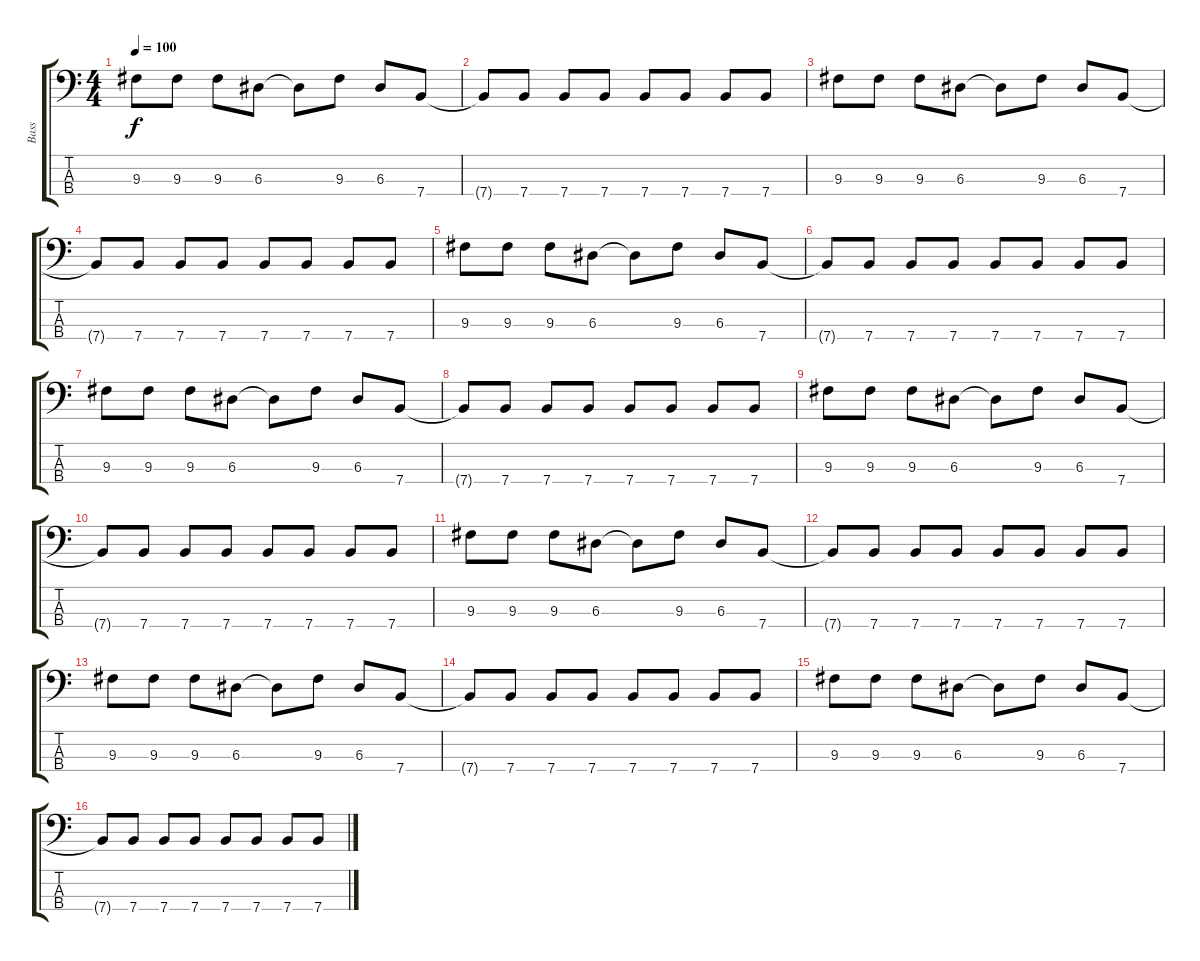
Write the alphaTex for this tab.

\track ("Bass" "Bass") {instrument electricbassfinger}
\staff {score tabs}
\tuning (G2 D2 A1 E1) {hide}
\ts (4 4)
\tempo 100
\clef f4
\ks c
9.3.8{dy f} 9.3.8 9.3.8 6.3.8 6.3{t}.8 9.3.8 6.3.8 7.4.8 |
7.4{t}.8 7.4.8 7.4.8 7.4.8 7.4.8 7.4.8 7.4.8 7.4.8 |
9.3.8 9.3.8 9.3.8 6.3.8 6.3{t}.8 9.3.8 6.3.8 7.4.8 |
7.4{t}.8 7.4.8 7.4.8 7.4.8 7.4.8 7.4.8 7.4.8 7.4.8 |
9.3.8 9.3.8 9.3.8 6.3.8 6.3{t}.8 9.3.8 6.3.8 7.4.8 |
7.4{t}.8 7.4.8 7.4.8 7.4.8 7.4.8 7.4.8 7.4.8 7.4.8 |
9.3.8 9.3.8 9.3.8 6.3.8 6.3{t}.8 9.3.8 6.3.8 7.4.8 |
7.4{t}.8 7.4.8 7.4.8 7.4.8 7.4.8 7.4.8 7.4.8 7.4.8 |
9.3.8 9.3.8 9.3.8 6.3.8 6.3{t}.8 9.3.8 6.3.8 7.4.8 |
7.4{t}.8 7.4.8 7.4.8 7.4.8 7.4.8 7.4.8 7.4.8 7.4.8 |
9.3.8 9.3.8 9.3.8 6.3.8 6.3{t}.8 9.3.8 6.3.8 7.4.8 |
7.4{t}.8 7.4.8 7.4.8 7.4.8 7.4.8 7.4.8 7.4.8 7.4.8 |
9.3.8 9.3.8 9.3.8 6.3.8 6.3{t}.8 9.3.8 6.3.8 7.4.8 |
7.4{t}.8 7.4.8 7.4.8 7.4.8 7.4.8 7.4.8 7.4.8 7.4.8 |
9.3.8 9.3.8 9.3.8 6.3.8 6.3{t}.8 9.3.8 6.3.8 7.4.8 |
7.4{t}.8 7.4.8 7.4.8 7.4.8 7.4.8 7.4.8 7.4.8 7.4.8
